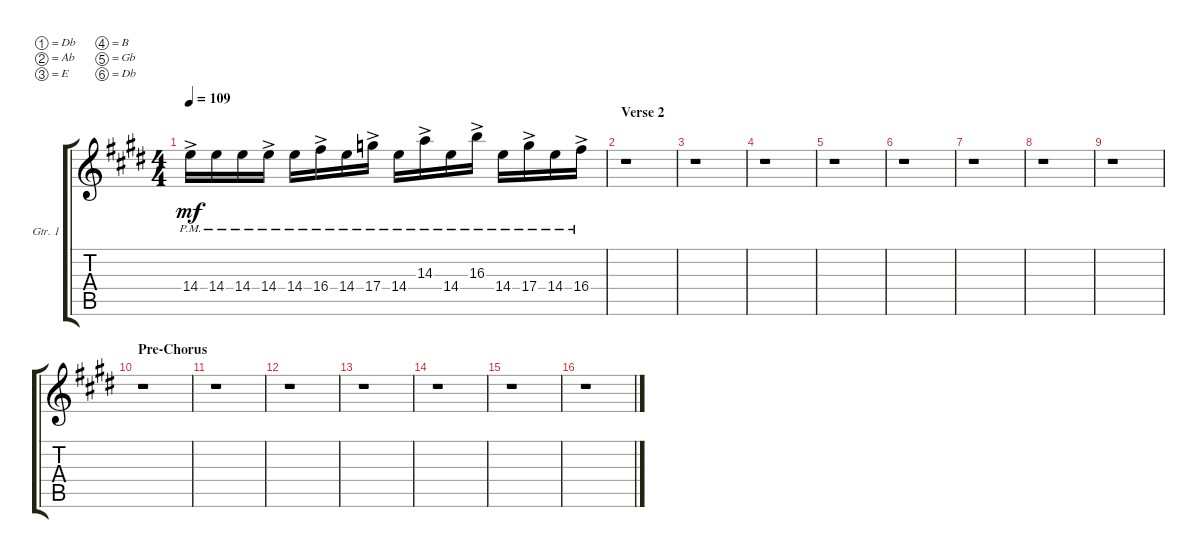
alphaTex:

\defaultSystemsLayout 4
\bracketExtendMode groupsimilarinstruments
\firstSystemTrackNameOrientation horizontal
\otherSystemsTrackNameOrientation horizontal
\track ("Guitar 1" "Gtr. 1") {instrument distortionguitar}
\staff {score tabs}
\tuning (Db4 Ab3 E3 B2 Gb2 Db2)
\displaytranspose 15
\ts (4 4)
\tempo 109
\clef g2
\ks c#minor
14.4{ac pm}.16{dy mf} 14.4{pm}.16 14.4{pm}.16 14.4{ac pm}.16 14.4{pm}.16 16.4{ac pm}.16 14.4{pm}.16 17.4{ac pm}.16 14.4{pm}.16 14.3{ac pm}.16 14.4{pm}.16 16.3{ac pm}.16 14.4{pm}.16 17.4{ac pm}.16 14.4{pm}.16 16.4{ac pm}.16 |
\section ("" "Verse 2")
r.1 |
r.1 |
r.1 |
r.1 |
r.1 |
r.1 |
r.1 |
r.1 |
\section ("" "Pre-Chorus")
r.1 |
r.1 |
r.1 |
r.1 |
r.1 |
r.1 |
r.1
